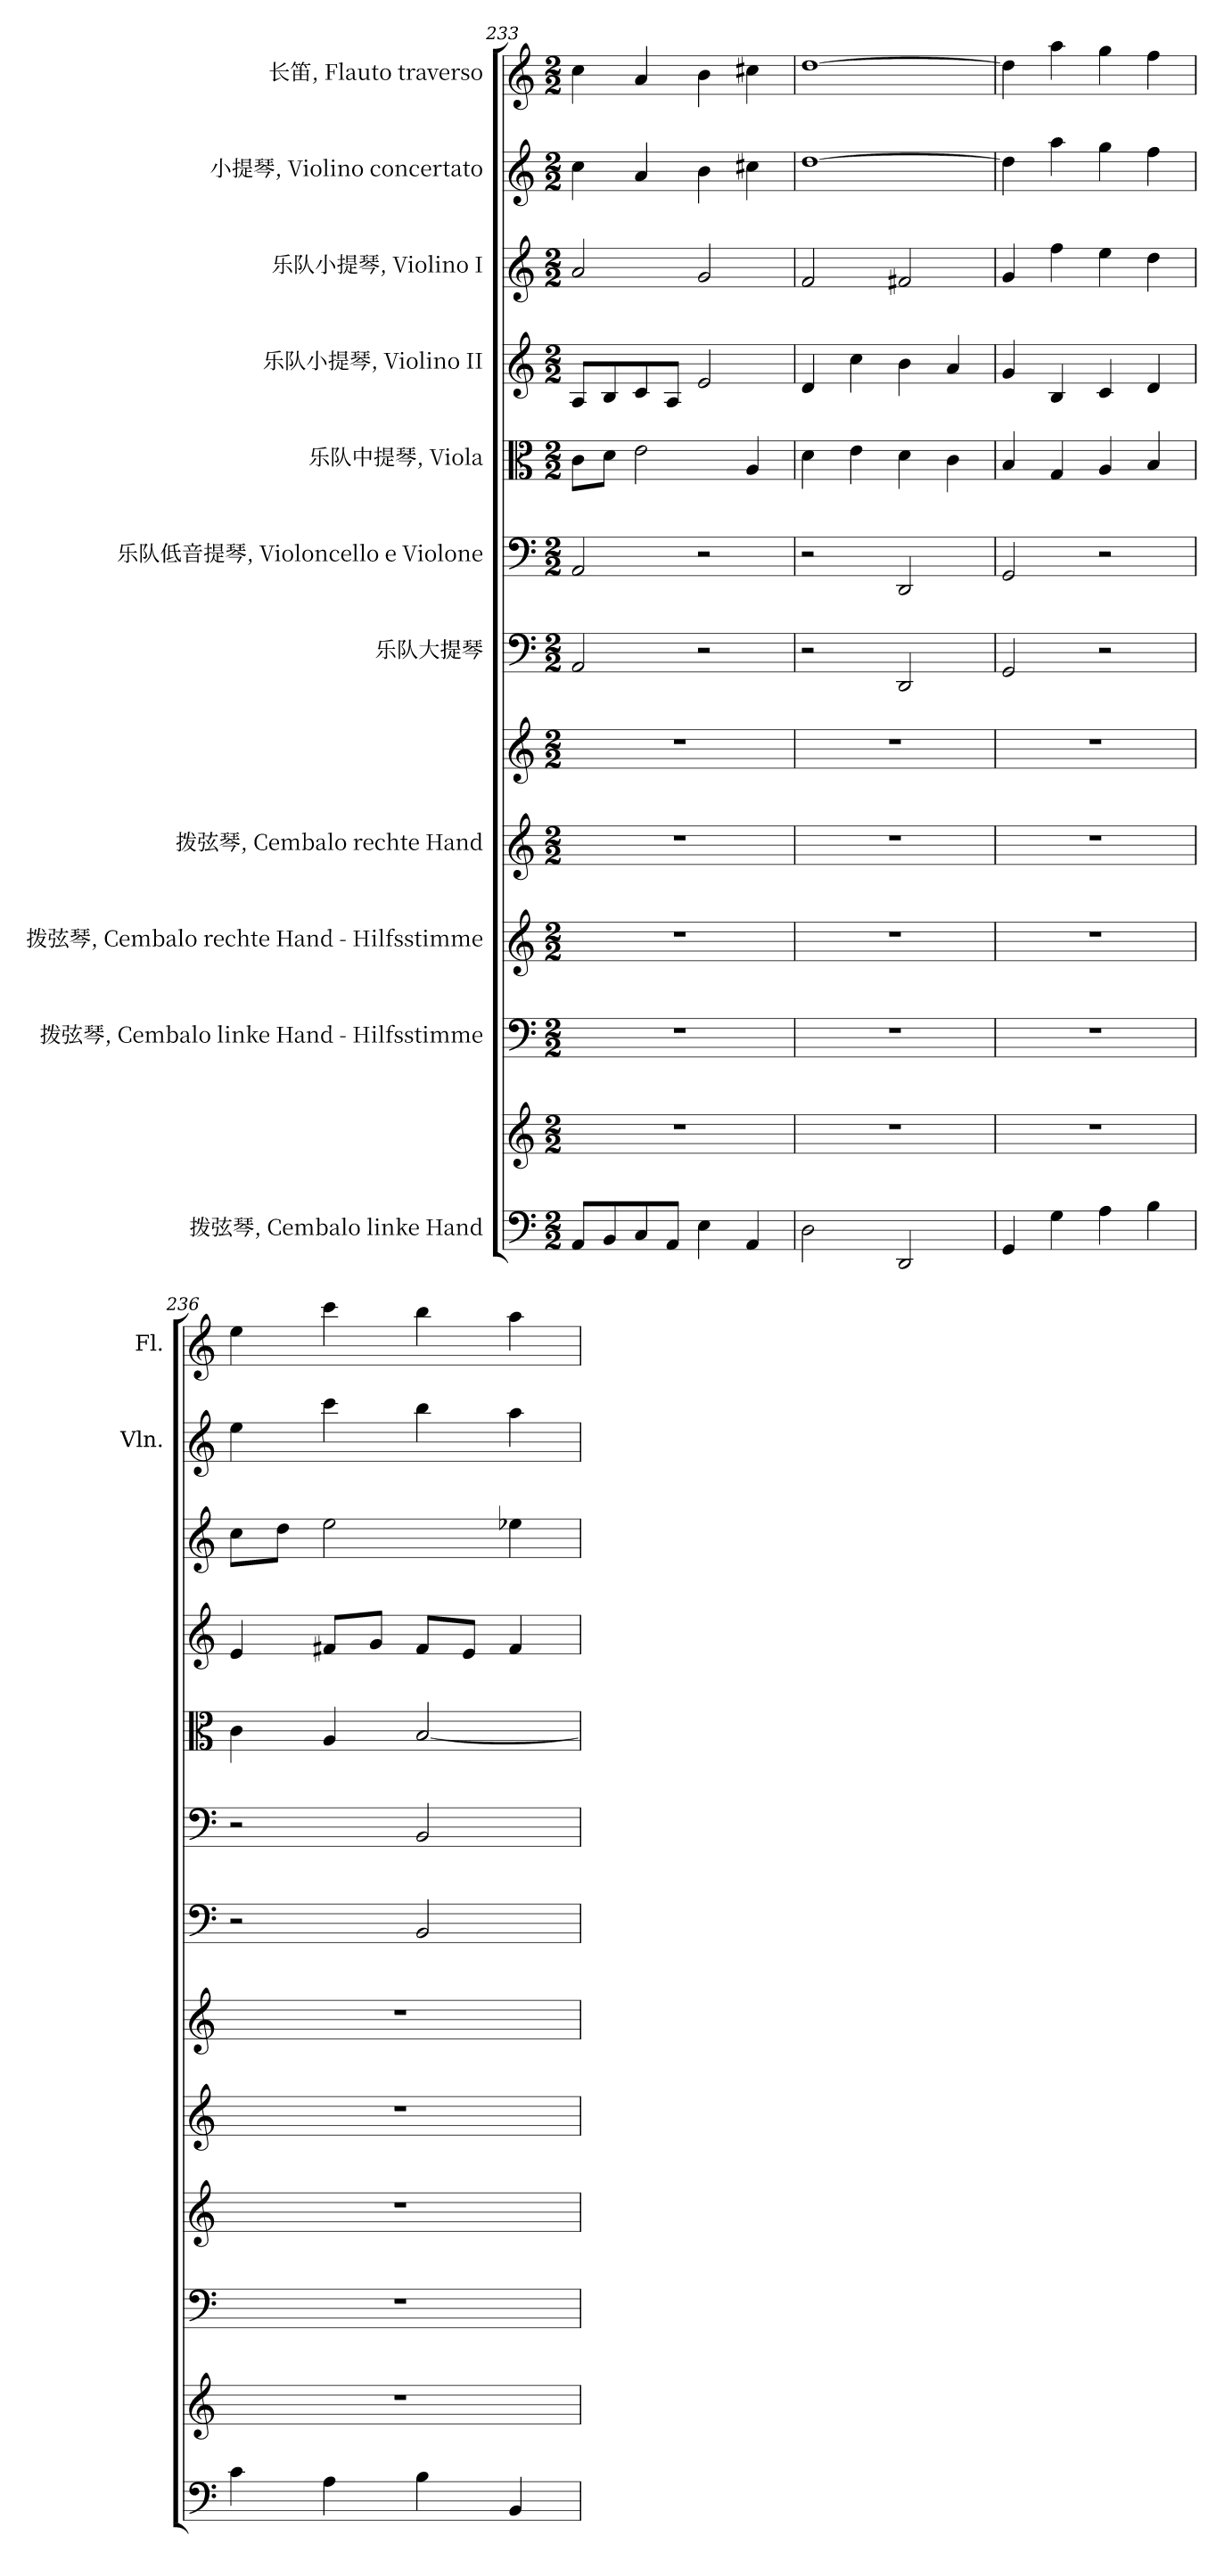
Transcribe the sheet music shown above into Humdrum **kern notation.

**kern	**kern	**kern	**kern	**kern	**kern	**kern	**kern	**kern	**kern	**kern	**kern	**kern
*part11	*part11	*part10	*part9	*part8	*part8	*part7	*part6	*part5	*part4	*part3	*part2	*part1
*staff13	*staff12	*staff11	*staff10	*staff9	*staff8	*staff7	*staff6	*staff5	*staff4	*staff3	*staff2	*staff1
*I"拨弦琴, Cembalo linke Hand	*	*I"拨弦琴, Cembalo linke Hand - Hilfsstimme	*I"拨弦琴, Cembalo rechte Hand - Hilfsstimme	*I"拨弦琴, Cembalo rechte Hand	*	*I"乐队大提琴	*I"乐队低音提琴, Violoncello e Violone	*I"乐队中提琴, Viola	*I"乐队小提琴, Violino II	*I"乐队小提琴, Violino I	*I"小提琴, Violino concertato	*I"长笛, Flauto traverso
*	*	*	*	*	*	*	*	*	*	*	*I'Vln.	*I'Fl.
*clefF4	*clefG2	*clefF4	*clefG2	*clefG2	*clefG2	*clefF4	*clefF4	*clefC3	*clefG2	*clefG2	*clefG2	*clefG2
*	*	*	*	*	*	*	*ITrd7c12	*	*	*	*	*
*k[]	*k[]	*k[]	*k[]	*k[]	*k[]	*k[]	*k[]	*k[]	*k[]	*k[]	*k[]	*k[]
*M2/2	*M2/2	*M2/2	*M2/2	*M2/2	*M2/2	*M2/2	*M2/2	*M2/2	*M2/2	*M2/2	*M2/2	*M2/2
=233	=233	=233	=233	=233	=233	=233	=233	=233	=233	=233	=233	=233
8AA/L	1r	1r	1r	1r	1r	2AA/	2AAA/	8c\L	8A/L	2a/	4cc\	4cc\
8BB/	.	.	.	.	.	.	.	8d\J	8B/	.	.	.
8C/	.	.	.	.	.	.	.	2e\	8c/	.	4a/	4a/
8AA/J	.	.	.	.	.	.	.	.	8A/J	.	.	.
4E\	.	.	.	.	.	2r	2r	.	2e/	2g/	4b\	4b\
4AA/	.	.	.	.	.	.	.	4A/	.	.	4cc#X\	4cc#X\
=234	=234	=234	=234	=234	=234	=234	=234	=234	=234	=234	=234	=234
2D\	1r	1r	1r	1r	1r	2r	2r	4d\	4d/	2f/	[1dd	[1dd
.	.	.	.	.	.	.	.	4e\	4cc\	.	.	.
2DD/	.	.	.	.	.	2DD/	2DDD/	4d\	4b\	2f#X/	.	.
.	.	.	.	.	.	.	.	4c\	4a/	.	.	.
=235	=235	=235	=235	=235	=235	=235	=235	=235	=235	=235	=235	=235
4GG/	1r	1r	1r	1r	1r	2GG/	2GGG/	4B/	4g/	4g/	4dd\]	4dd\]
4G\	.	.	.	.	.	.	.	4G/	4B/	4ff\	4aa\	4aa\
4A\	.	.	.	.	.	2r	2r	4A/	4c/	4ee\	4gg\	4gg\
4B\	.	.	.	.	.	.	.	4B/	4d/	4dd\	4ff\	4ff\
!!LO:PB:g=z
=236	=236	=236	=236	=236	=236	=236	=236	=236	=236	=236	=236	=236
4c\	1r	1r	1r	1r	1r	2r	2r	4c\	4e/	8cc\L	4ee\	4ee\
.	.	.	.	.	.	.	.	.	.	8dd\J	.	.
4A\	.	.	.	.	.	.	.	4A/	8f#X/L	2ee\	4ccc\	4ccc\
.	.	.	.	.	.	.	.	.	8g/J	.	.	.
4B\	.	.	.	.	.	2BB/	2BBB/	[2B/	8f#/L	.	4bb\	4bb\
.	.	.	.	.	.	.	.	.	8e/J	.	.	.
4BB/	.	.	.	.	.	.	.	.	4f#/	4ee-X\	4aa\	4aa\
=	=	=	=	=	=	=	=	=	=	=	=	=
*-	*-	*-	*-	*-	*-	*-	*-	*-	*-	*-	*-	*-
